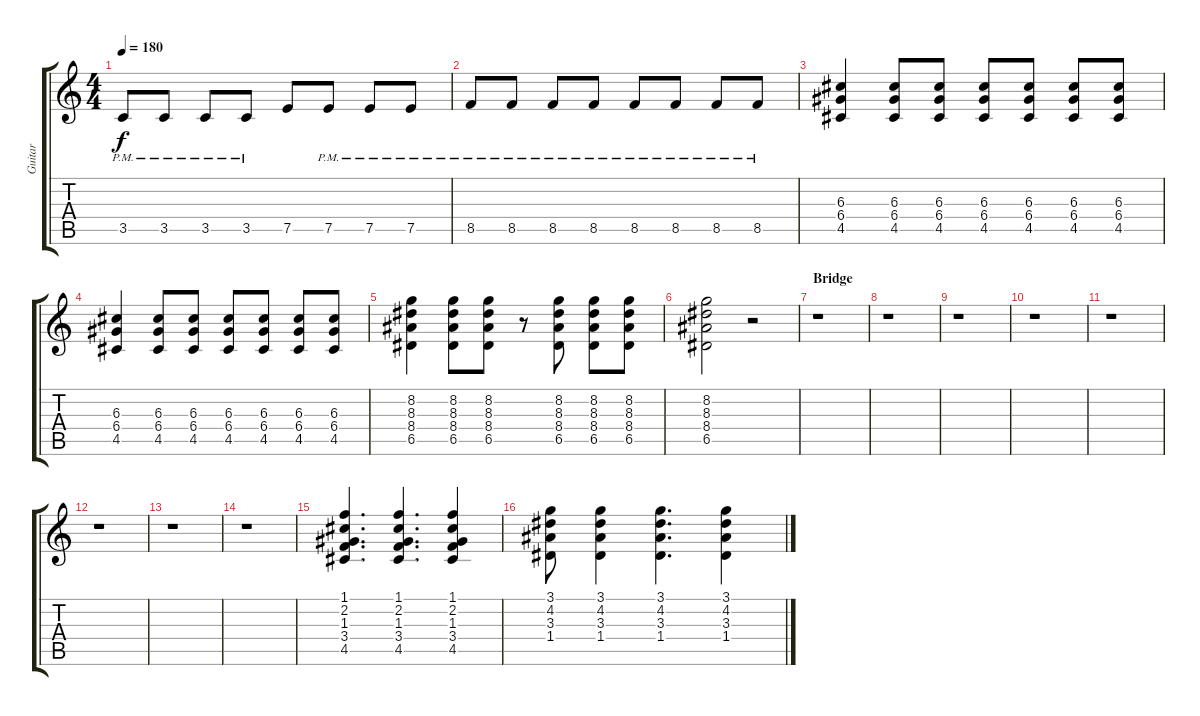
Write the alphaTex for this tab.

\track ("Guitar" "Guitar") {instrument distortionguitar}
\staff {score tabs}
\tuning (E4 B3 G3 D3 A2 E2) {hide}
\ts (4 4)
\tempo 180
\clef g2
\ks c
3.5{pm}.8{dy f} 3.5{pm}.8 3.5{pm}.8 3.5{pm}.8 7.5.8 7.5{pm}.8 7.5{pm}.8 7.5{pm}.8 |
8.5{pm}.8 8.5{pm}.8 8.5{pm}.8 8.5{pm}.8 8.5{pm}.8 8.5{pm}.8 8.5{pm}.8 8.5{pm}.8 |
(6.3 6.4 4.5).4 (6.3 6.4 4.5).8 (6.3 6.4 4.5).8 (6.3 6.4 4.5).8 (6.3 6.4 4.5).8 (6.3 6.4 4.5).8 (6.3 6.4 4.5).8 |
(6.3 6.4 4.5).4 (6.3 6.4 4.5).8 (6.3 6.4 4.5).8 (6.3 6.4 4.5).8 (6.3 6.4 4.5).8 (6.3 6.4 4.5).8 (6.3 6.4 4.5).8 |
(8.2 8.3 8.4 6.5).4 (8.2 8.3 8.4 6.5).8 (8.2 8.3 8.4 6.5).8 r.8 (8.2 8.3 8.4 6.5).8 (8.2 8.3 8.4 6.5).8 (8.2 8.3 8.4 6.5).8 |
(8.2 8.3 8.4 6.5).2 r.2 |
\section ("" "Bridge")
r.1 |
r.1 |
r.1 |
r.1 |
r.1 |
r.1 |
r.1 |
r.1 |
(1.1 2.2 1.3 3.4 4.5).4{d} (1.1 2.2 1.3 3.4 4.5).4{d} (1.1 2.2 1.3 3.4 4.5).4 |
(3.1 4.2 3.3 1.4).8 (3.1 4.2 3.3 1.4).4 (3.1 4.2 3.3 1.4).4{d} (3.1 4.2 3.3 1.4).4
